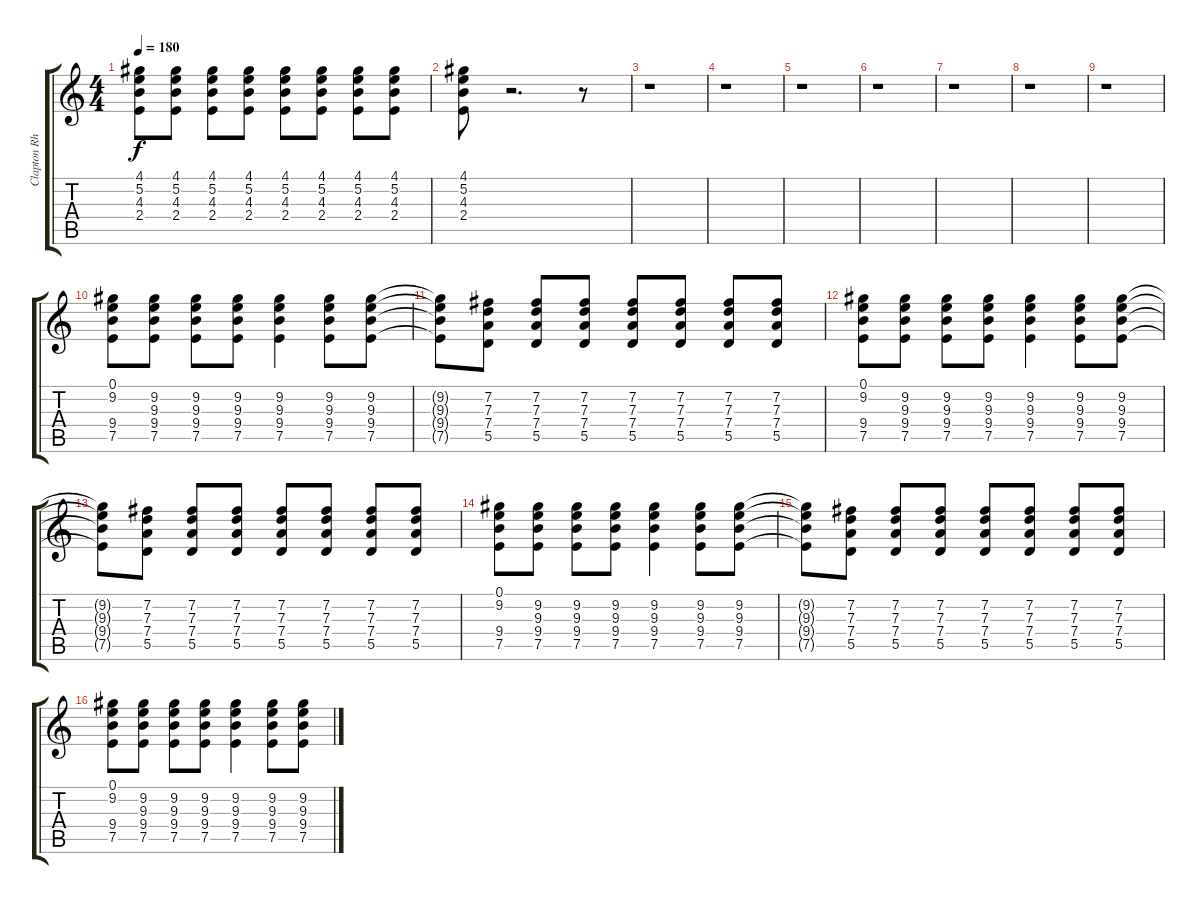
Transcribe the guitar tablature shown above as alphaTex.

\track ("Clapton Rhythm" "Clapton Rh") {instrument overdrivenguitar}
\staff {score tabs}
\tuning (E4 B3 G3 D3 A2 E2) {hide}
\ts (4 4)
\tempo 180
\clef g2
\ks c
(4.1{t} 5.2{t} 4.3{t} 2.4{t}).8{dy f} (4.1 5.2 4.3 2.4).8 (4.1 5.2 4.3 2.4).8 (4.1 5.2 4.3 2.4).8 (4.1 5.2 4.3 2.4).8 (4.1 5.2 4.3 2.4).8 (4.1 5.2 4.3 2.4).8 (4.1 5.2 4.3 2.4).8 |
(4.1 5.2 4.3 2.4).8 r.2{d} r.8 |
r.1 |
r.1 |
r.1 |
r.1 |
r.1 |
r.1 |
r.1 |
(0.1 9.2 9.4 7.5).8 (9.2 9.3 9.4 7.5).8 (9.2 9.3 9.4 7.5).8 (9.2 9.3 9.4 7.5).8 (9.2 9.3 9.4 7.5).4 (9.2 9.3 9.4 7.5).8 (9.2 9.3 9.4 7.5).8 |
(9.2{t} 9.3{t} 9.4{t} 7.5{t}).8 (7.2 7.3 7.4 5.5).8 (7.2 7.3 7.4 5.5).8 (7.2 7.3 7.4 5.5).8 (7.2 7.3 7.4 5.5).8 (7.2 7.3 7.4 5.5).8 (7.2 7.3 7.4 5.5).8 (7.2 7.3 7.4 5.5).8 |
(0.1 9.2 9.4 7.5).8 (9.2 9.3 9.4 7.5).8 (9.2 9.3 9.4 7.5).8 (9.2 9.3 9.4 7.5).8 (9.2 9.3 9.4 7.5).4 (9.2 9.3 9.4 7.5).8 (9.2 9.3 9.4 7.5).8 |
(9.2{t} 9.3{t} 9.4{t} 7.5{t}).8 (7.2 7.3 7.4 5.5).8 (7.2 7.3 7.4 5.5).8 (7.2 7.3 7.4 5.5).8 (7.2 7.3 7.4 5.5).8 (7.2 7.3 7.4 5.5).8 (7.2 7.3 7.4 5.5).8 (7.2 7.3 7.4 5.5).8 |
(0.1 9.2 9.4 7.5).8 (9.2 9.3 9.4 7.5).8 (9.2 9.3 9.4 7.5).8 (9.2 9.3 9.4 7.5).8 (9.2 9.3 9.4 7.5).4 (9.2 9.3 9.4 7.5).8 (9.2 9.3 9.4 7.5).8 |
(9.2{t} 9.3{t} 9.4{t} 7.5{t}).8 (7.2 7.3 7.4 5.5).8 (7.2 7.3 7.4 5.5).8 (7.2 7.3 7.4 5.5).8 (7.2 7.3 7.4 5.5).8 (7.2 7.3 7.4 5.5).8 (7.2 7.3 7.4 5.5).8 (7.2 7.3 7.4 5.5).8 |
(0.1 9.2 9.4 7.5).8 (9.2 9.3 9.4 7.5).8 (9.2 9.3 9.4 7.5).8 (9.2 9.3 9.4 7.5).8 (9.2 9.3 9.4 7.5).4 (9.2 9.3 9.4 7.5).8 (9.2 9.3 9.4 7.5).8
